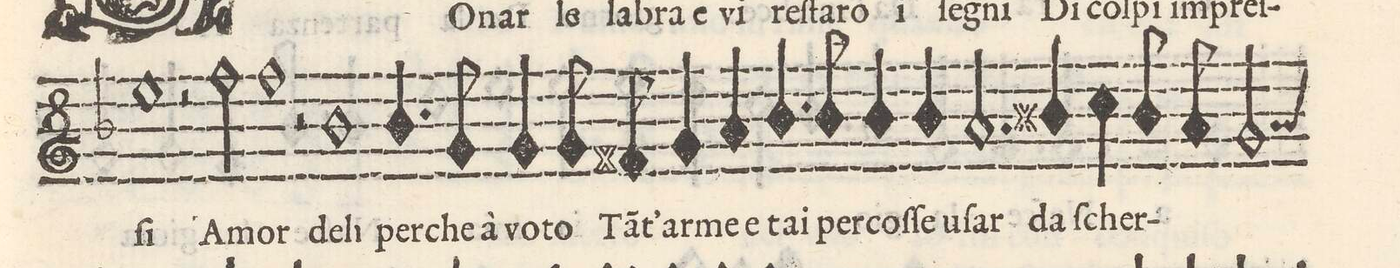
**kern	**text
*I"QVINTO	*
*clefG2	*
*k[b-]	*
*met(c)	*
*M4/4	*
1eeny	-preſſi
=82-	=82-
2r	.
2ff\	A-
=83-	=83-
1ff	-mor
=84-	=84-
2r	.
1b-\	deh
=85-	=85-
4.b-/	per-
8g/	-che a
=86-	=86-
4g/	vo-
8g/	-to
8f#X/	Tat'
4g/	ar-
4a/	-me
=87-	=87-
4.b-/	e tai
8b-/	per-
4b-/	-coſ-
4b-/	-ſe
=88-	=88-
2.a/	uſar
4bn/	da
=89-	=89-
4cc\	ſcher-
8b-ny/	.
8a/	.
2g/	.
=90-	=90-
*-	*-
